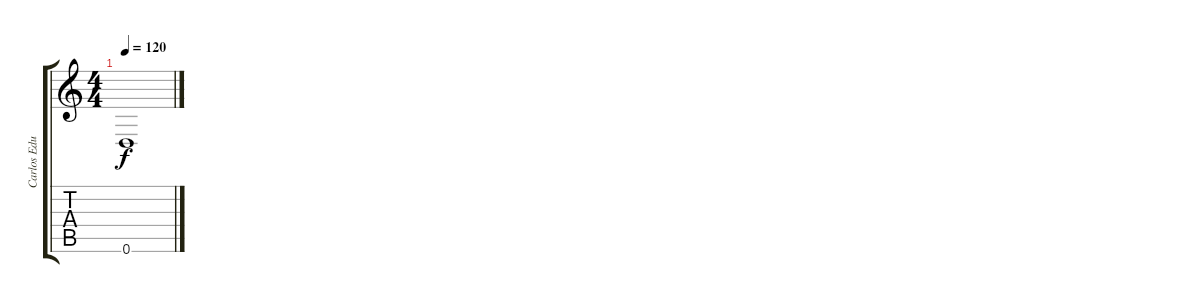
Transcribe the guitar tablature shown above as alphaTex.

\track ("Carlos Eduardo [Guit]" "Carlos Edu") {instrument distortionguitar}
\staff {score tabs}
\tuning (E4 B3 G3 D3 A2 D2) {hide}
\ts (4 4)
\tempo 120
\clef g2
\ks c
0.6.1{dy f}
